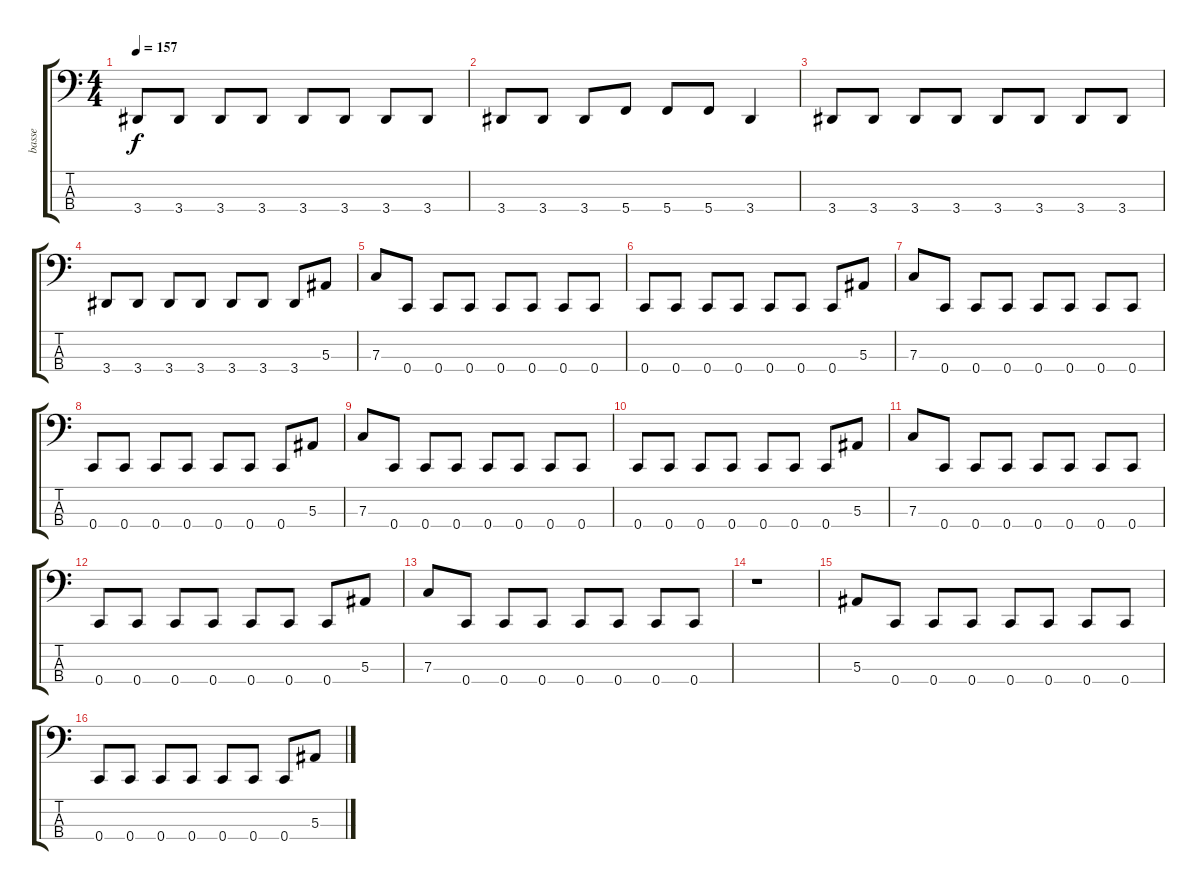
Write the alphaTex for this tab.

\track ("basse" "basse") {instrument electricbasspick}
\staff {score tabs}
\tuning (Eb2 Bb1 F1 C1) {hide}
\ts (4 4)
\tempo 157
\clef f4
\ks c
3.4.8{dy f} 3.4.8 3.4.8 3.4.8 3.4.8 3.4.8 3.4.8 3.4.8 |
3.4.8 3.4.8 3.4.8 5.4.8 5.4.8 5.4.8 3.4.4 |
3.4.8 3.4.8 3.4.8 3.4.8 3.4.8 3.4.8 3.4.8 3.4.8 |
3.4.8 3.4.8 3.4.8 3.4.8 3.4.8 3.4.8 3.4.8 5.3.8 |
7.3.8 0.4.8 0.4.8 0.4.8 0.4.8 0.4.8 0.4.8 0.4.8 |
0.4.8 0.4.8 0.4.8 0.4.8 0.4.8 0.4.8 0.4.8 5.3.8 |
7.3.8 0.4.8 0.4.8 0.4.8 0.4.8 0.4.8 0.4.8 0.4.8 |
0.4.8 0.4.8 0.4.8 0.4.8 0.4.8 0.4.8 0.4.8 5.3.8 |
7.3.8 0.4.8 0.4.8 0.4.8 0.4.8 0.4.8 0.4.8 0.4.8 |
0.4.8 0.4.8 0.4.8 0.4.8 0.4.8 0.4.8 0.4.8 5.3.8 |
7.3.8 0.4.8 0.4.8 0.4.8 0.4.8 0.4.8 0.4.8 0.4.8 |
0.4.8 0.4.8 0.4.8 0.4.8 0.4.8 0.4.8 0.4.8 5.3.8 |
7.3.8 0.4.8 0.4.8 0.4.8 0.4.8 0.4.8 0.4.8 0.4.8 |
r.1 |
5.3.8 0.4.8 0.4.8 0.4.8 0.4.8 0.4.8 0.4.8 0.4.8 |
0.4.8 0.4.8 0.4.8 0.4.8 0.4.8 0.4.8 0.4.8 5.3.8
